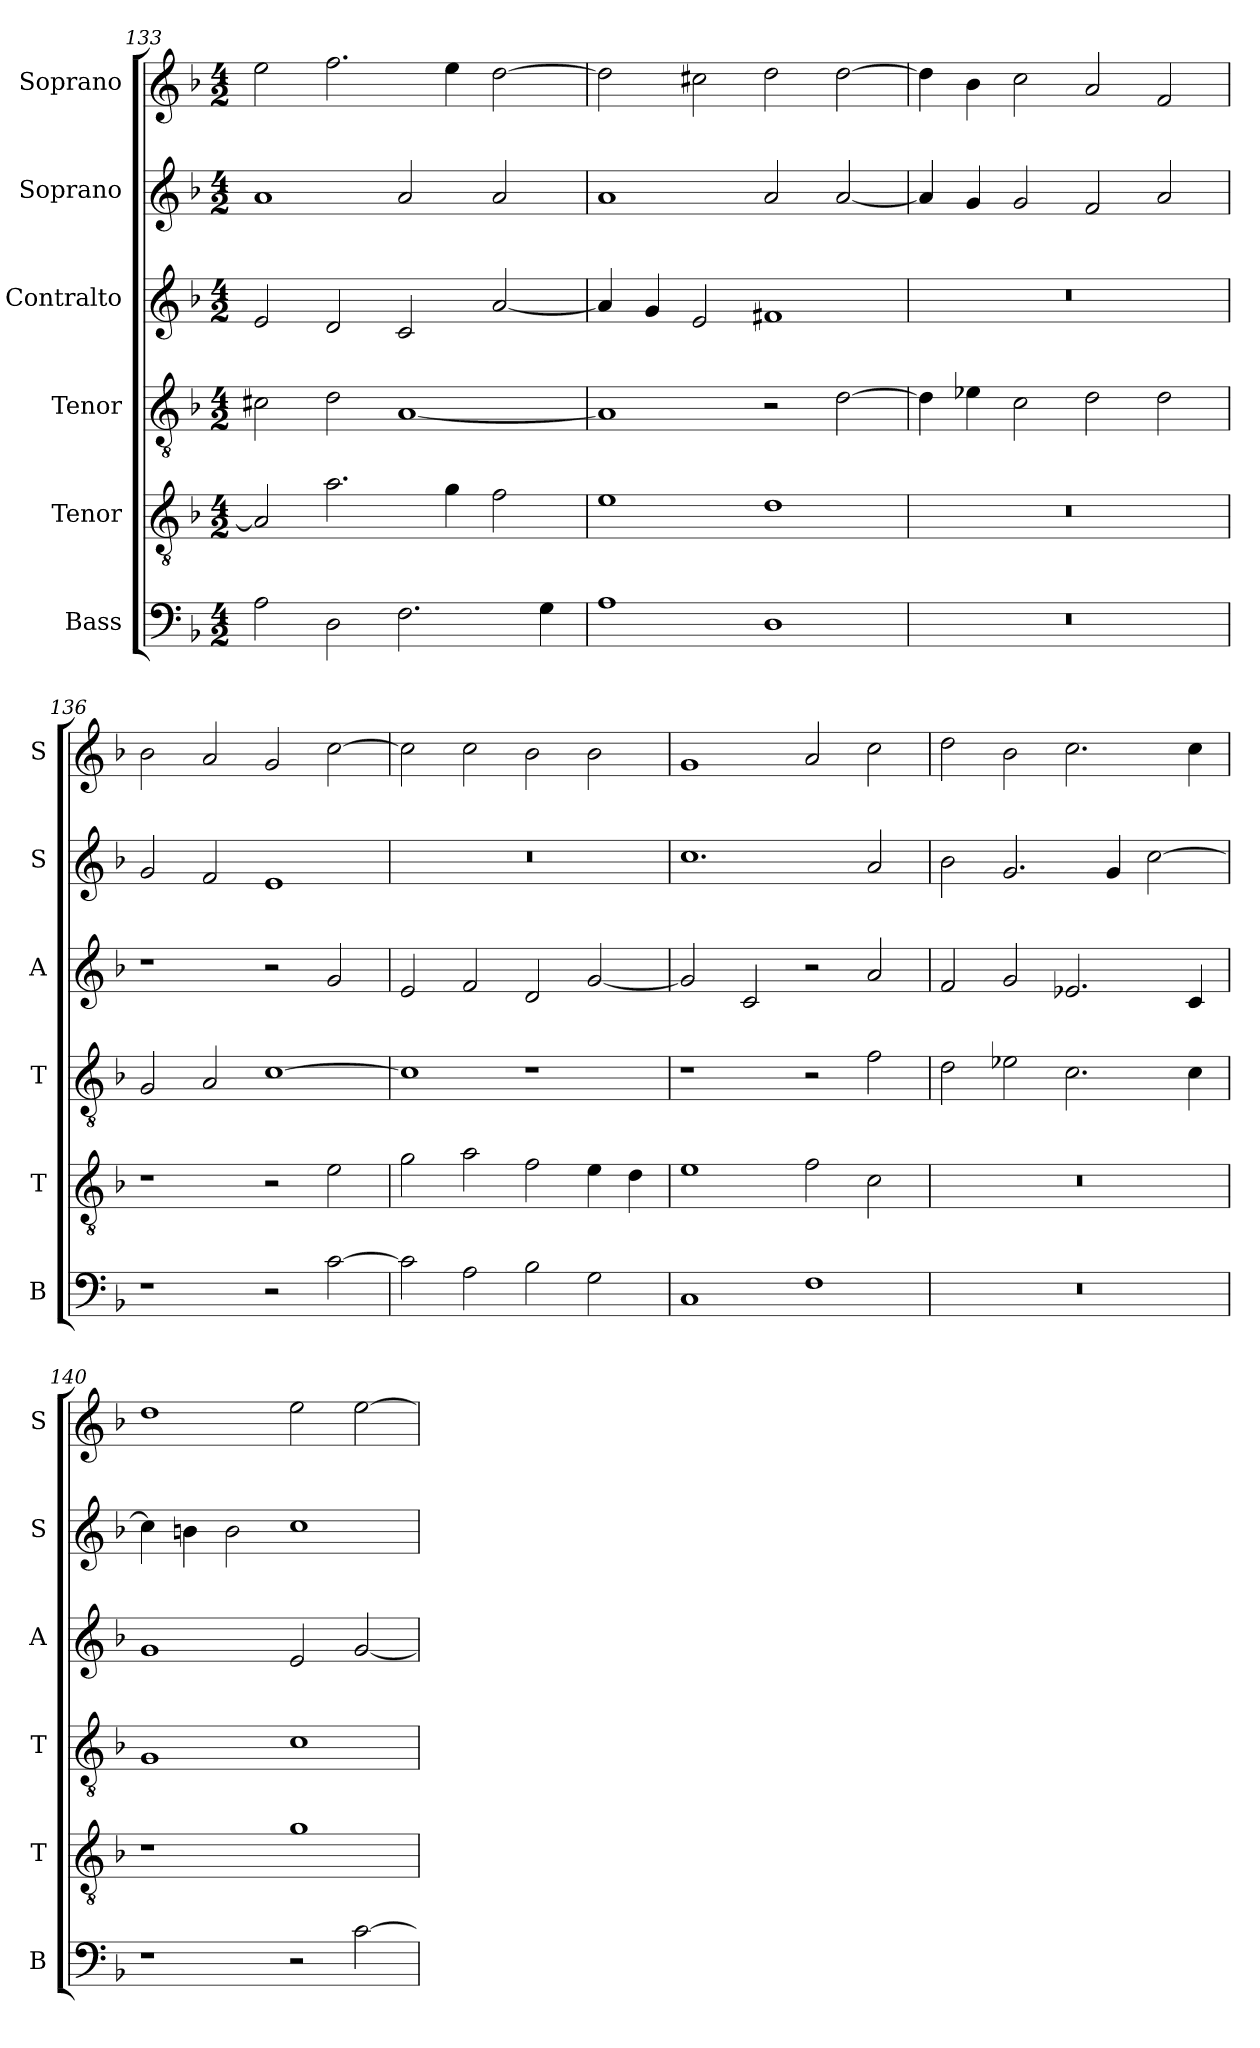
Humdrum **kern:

**kern	**kern	**kern	**kern	**kern	**kern
*part6	*part5	*part4	*part3	*part2	*part1
*staff6	*staff5	*staff4	*staff3	*staff2	*staff1
*I"Bass	*I"Tenor	*I"Tenor	*I"Contralto	*I"Soprano	*I"Soprano
*I'B	*I'T	*I'T	*I'A	*I'S	*I'S
*clefF4	*clefGv2	*clefGv2	*clefG2	*clefG2	*clefG2
*k[b-]	*k[b-]	*k[b-]	*k[b-]	*k[b-]	*k[b-]
*G:dor	*G:dor	*G:dor	*G:dor	*G:dor	*G:dor
*M4/2	*M4/2	*M4/2	*M4/2	*M4/2	*M4/2
=133	=133	=133	=133	=133	=133
2A	2A]	2c#X	2e	1a	2ee
2D	2.a	2d	2d	.	2.ff
2.F	.	[1A	2c	2a	.
.	4g	.	.	.	4ee
.	2f	.	[2a	2a	[2dd
4G	.	.	.	.	.
=134	=134	=134	=134	=134	=134
1A	1e	1A]	4a]	1a	2dd]
.	.	.	4g	.	.
.	.	.	2e	.	2cc#X
1D	1d	2r	1f#X	2a	2dd
.	.	[2d	.	[2a	[2dd
=135	=135	=135	=135	=135	=135
0r	0r	4d]	0r	4a]	4dd]
.	.	4e-X	.	4g	4b-
.	.	2c	.	2g	2cc
.	.	2d	.	2f	2a
.	.	2d	.	2a	2f
=136	=136	=136	=136	=136	=136
1r	1r	2G	1r	2g	2b-
.	.	2A	.	2f	2a
2r	2r	[1c	2r	1e	2g
[2c	2e	.	2g	.	[2cc
=137	=137	=137	=137	=137	=137
2c]	2g	1c]	2e	0r	2cc]
2A	2a	.	2f	.	2cc
2B-	2f	1r	2d	.	2b-
2G	4e	.	[2g	.	2b-
.	4d	.	.	.	.
=138	=138	=138	=138	=138	=138
1C	1e	1r	2g]	1.cc	1g
.	.	.	2c	.	.
1F	2f	2r	2r	.	2a
.	2c	2f	2a	2a	2cc
=139	=139	=139	=139	=139	=139
0r	0r	2d	2f	2b-	2dd
.	.	2e-X	2g	2.g	2b-
.	.	2.c	2.e-X	.	2.cc
.	.	.	.	4g	.
.	.	.	.	[2cc	.
.	.	4c	4c	.	4cc
=140	=140	=140	=140	=140	=140
1r	1r	1G	1g	4cc]	1dd
.	.	.	.	4bn	.
.	.	.	.	2b	.
2r	1g	1c	2e	1cc	2ee
[2c	.	.	[2g	.	[2ee
=	=	=	=	=	=
*-	*-	*-	*-	*-	*-
